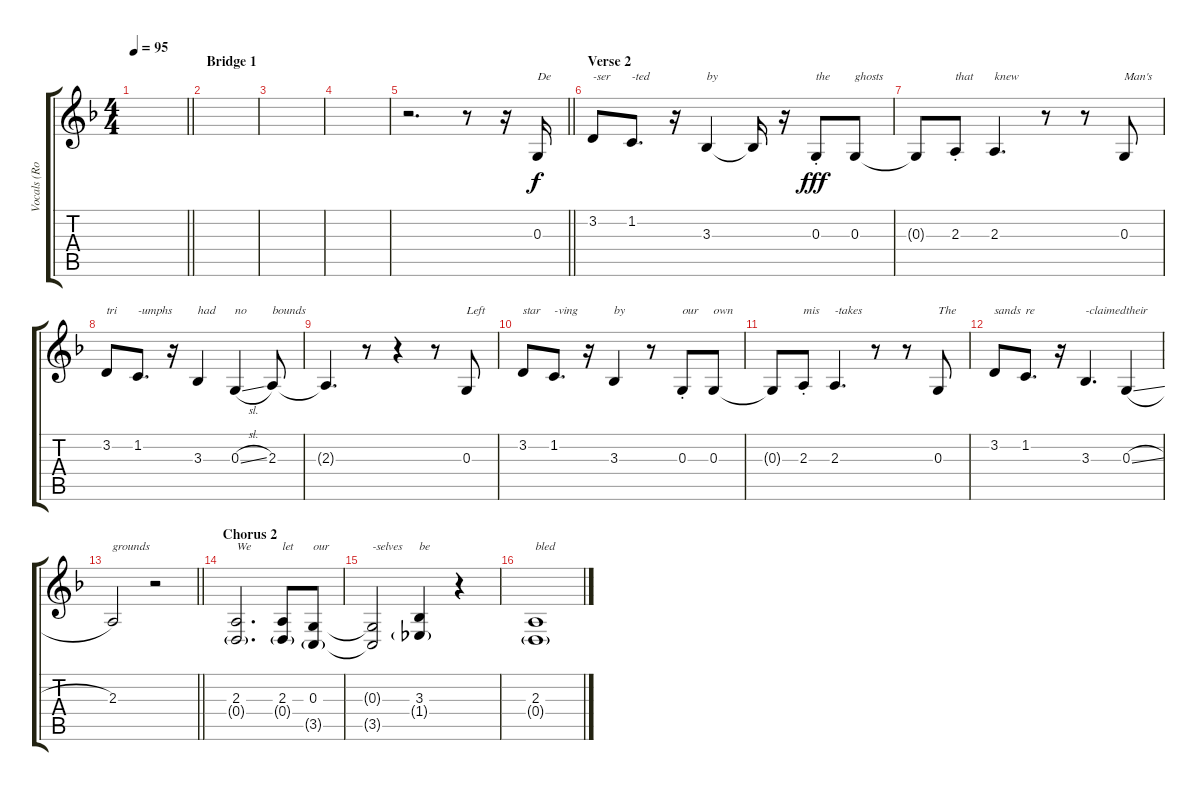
\track ("Vocals (Rob Halford)" "Vocals (Ro") {instrument altosax}
\staff {score tabs}
\tuning (E4 B3 G3 D3 A2 D2) {hide}
\ts (4 4)
\tempo 95
\clef g2
\barLineRight lightlight
\ks dminor
|
\section ("" "Bridge 1")
|
|
|
\barLineRight lightlight
r.2{d} r.8 r.16 0.3.16{txt "De"} |
\section ("" "Verse 2")
3.2.8{txt "-ser"} 1.2.8{d txt "-ted"} r.16 3.3.4{txt "by"} 3.3{t}.16{dy f} r.16 0.3{st}.8{txt "the" dy fff} 0.3.8{txt "ghosts"} |
0.3{t}.8 2.3{st}.8{txt "that"} 2.3.4{d txt "knew"} r.8 r.8 0.3.8{txt "Man's"} |
3.2.8{txt "tri"} 1.2.8{d txt "-umphs"} r.16 3.3.4{txt "had"} 0.3{sl}.4{txt "no"} 2.3.8{txt "bounds"} |
2.3{t}.4{d} r.8 r.4 r.8 0.3.8{txt "Left"} |
3.2.8{txt "star"} 1.2.8{d txt "-ving"} r.16 3.3.4{txt "by"} r.8 0.3{st}.8{txt "our"} 0.3.8{txt "own"} |
0.3{t}.8 2.3{st}.8{txt "mis"} 2.3.4{d txt "-takes"} r.8 r.8 0.3.8{txt "The"} |
3.2.8{txt "sands"} 1.2.8{d txt "re"} r.16 3.3.4{d txt "-claimed"} 0.3{sl}.4{txt "their"} |
\barLineRight lightlight
2.3.2{txt "grounds"} r.2 |
\section ("" "Chorus 2")
(2.3 0.4{g}).2{d txt "We"} (2.3 0.4{g}).8{txt "let"} (0.3 3.5{g}).8{txt "our"} |
(0.3{t} 3.5{t}).2{txt "-selves"} (3.3 1.4{g}).4{txt "be"} r.4 |
(2.3 0.4{g}).1{txt "bled"}
